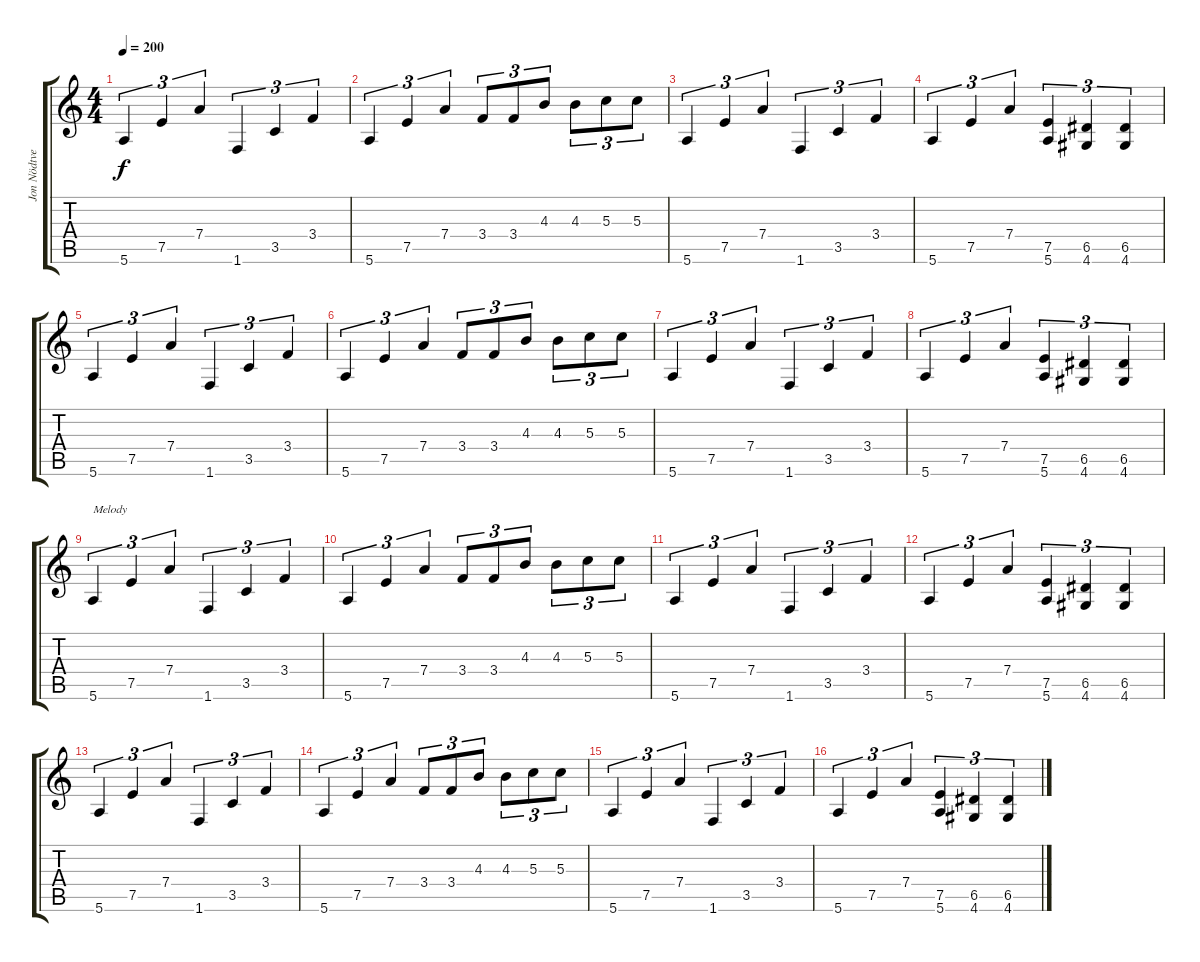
\track ("Jon Nödtveit" "Jon Nödtve") {instrument distortionguitar}
\staff {score tabs}
\tuning (E4 B3 G3 D3 A2 E2) {hide}
\ts (4 4)
\tempo 200
\clef g2
\ks c
5.6.4{tu (3 2) dy f instrument distortionguitar} 7.5.4{tu (3 2)} 7.4.4{tu (3 2)} 1.6.4{tu (3 2)} 3.5.4{tu (3 2)} 3.4.4{tu (3 2)} |
5.6.4{tu (3 2)} 7.5.4{tu (3 2)} 7.4.4{tu (3 2)} 3.4.8{tu (3 2)} 3.4.8{tu (3 2)} 4.3.8{tu (3 2)} 4.3.8{tu (3 2)} 5.3.8{tu (3 2)} 5.3.8{tu (3 2)} |
5.6.4{tu (3 2)} 7.5.4{tu (3 2)} 7.4.4{tu (3 2)} 1.6.4{tu (3 2)} 3.5.4{tu (3 2)} 3.4.4{tu (3 2)} |
5.6.4{tu (3 2)} 7.5.4{tu (3 2)} 7.4.4{tu (3 2)} (7.5 5.6).4{tu (3 2)} (6.5 4.6).4{tu (3 2)} (6.5 4.6).4{tu (3 2)} |
5.6.4{tu (3 2)} 7.5.4{tu (3 2)} 7.4.4{tu (3 2)} 1.6.4{tu (3 2)} 3.5.4{tu (3 2)} 3.4.4{tu (3 2)} |
5.6.4{tu (3 2)} 7.5.4{tu (3 2)} 7.4.4{tu (3 2)} 3.4.8{tu (3 2)} 3.4.8{tu (3 2)} 4.3.8{tu (3 2)} 4.3.8{tu (3 2)} 5.3.8{tu (3 2)} 5.3.8{tu (3 2)} |
5.6.4{tu (3 2)} 7.5.4{tu (3 2)} 7.4.4{tu (3 2)} 1.6.4{tu (3 2)} 3.5.4{tu (3 2)} 3.4.4{tu (3 2)} |
5.6.4{tu (3 2)} 7.5.4{tu (3 2)} 7.4.4{tu (3 2)} (7.5 5.6).4{tu (3 2)} (6.5 4.6).4{tu (3 2)} (6.5 4.6).4{tu (3 2)} |
5.6.4{tu (3 2) txt "Melody"} 7.5.4{tu (3 2)} 7.4.4{tu (3 2)} 1.6.4{tu (3 2)} 3.5.4{tu (3 2)} 3.4.4{tu (3 2)} |
5.6.4{tu (3 2)} 7.5.4{tu (3 2)} 7.4.4{tu (3 2)} 3.4.8{tu (3 2)} 3.4.8{tu (3 2)} 4.3.8{tu (3 2)} 4.3.8{tu (3 2)} 5.3.8{tu (3 2)} 5.3.8{tu (3 2)} |
5.6.4{tu (3 2)} 7.5.4{tu (3 2)} 7.4.4{tu (3 2)} 1.6.4{tu (3 2)} 3.5.4{tu (3 2)} 3.4.4{tu (3 2)} |
5.6.4{tu (3 2)} 7.5.4{tu (3 2)} 7.4.4{tu (3 2)} (7.5 5.6).4{tu (3 2)} (6.5 4.6).4{tu (3 2)} (6.5 4.6).4{tu (3 2)} |
5.6.4{tu (3 2)} 7.5.4{tu (3 2)} 7.4.4{tu (3 2)} 1.6.4{tu (3 2)} 3.5.4{tu (3 2)} 3.4.4{tu (3 2)} |
5.6.4{tu (3 2)} 7.5.4{tu (3 2)} 7.4.4{tu (3 2)} 3.4.8{tu (3 2)} 3.4.8{tu (3 2)} 4.3.8{tu (3 2)} 4.3.8{tu (3 2)} 5.3.8{tu (3 2)} 5.3.8{tu (3 2)} |
5.6.4{tu (3 2)} 7.5.4{tu (3 2)} 7.4.4{tu (3 2)} 1.6.4{tu (3 2)} 3.5.4{tu (3 2)} 3.4.4{tu (3 2)} |
5.6.4{tu (3 2)} 7.5.4{tu (3 2)} 7.4.4{tu (3 2)} (7.5 5.6).4{tu (3 2)} (6.5 4.6).4{tu (3 2)} (6.5 4.6).4{tu (3 2)}
